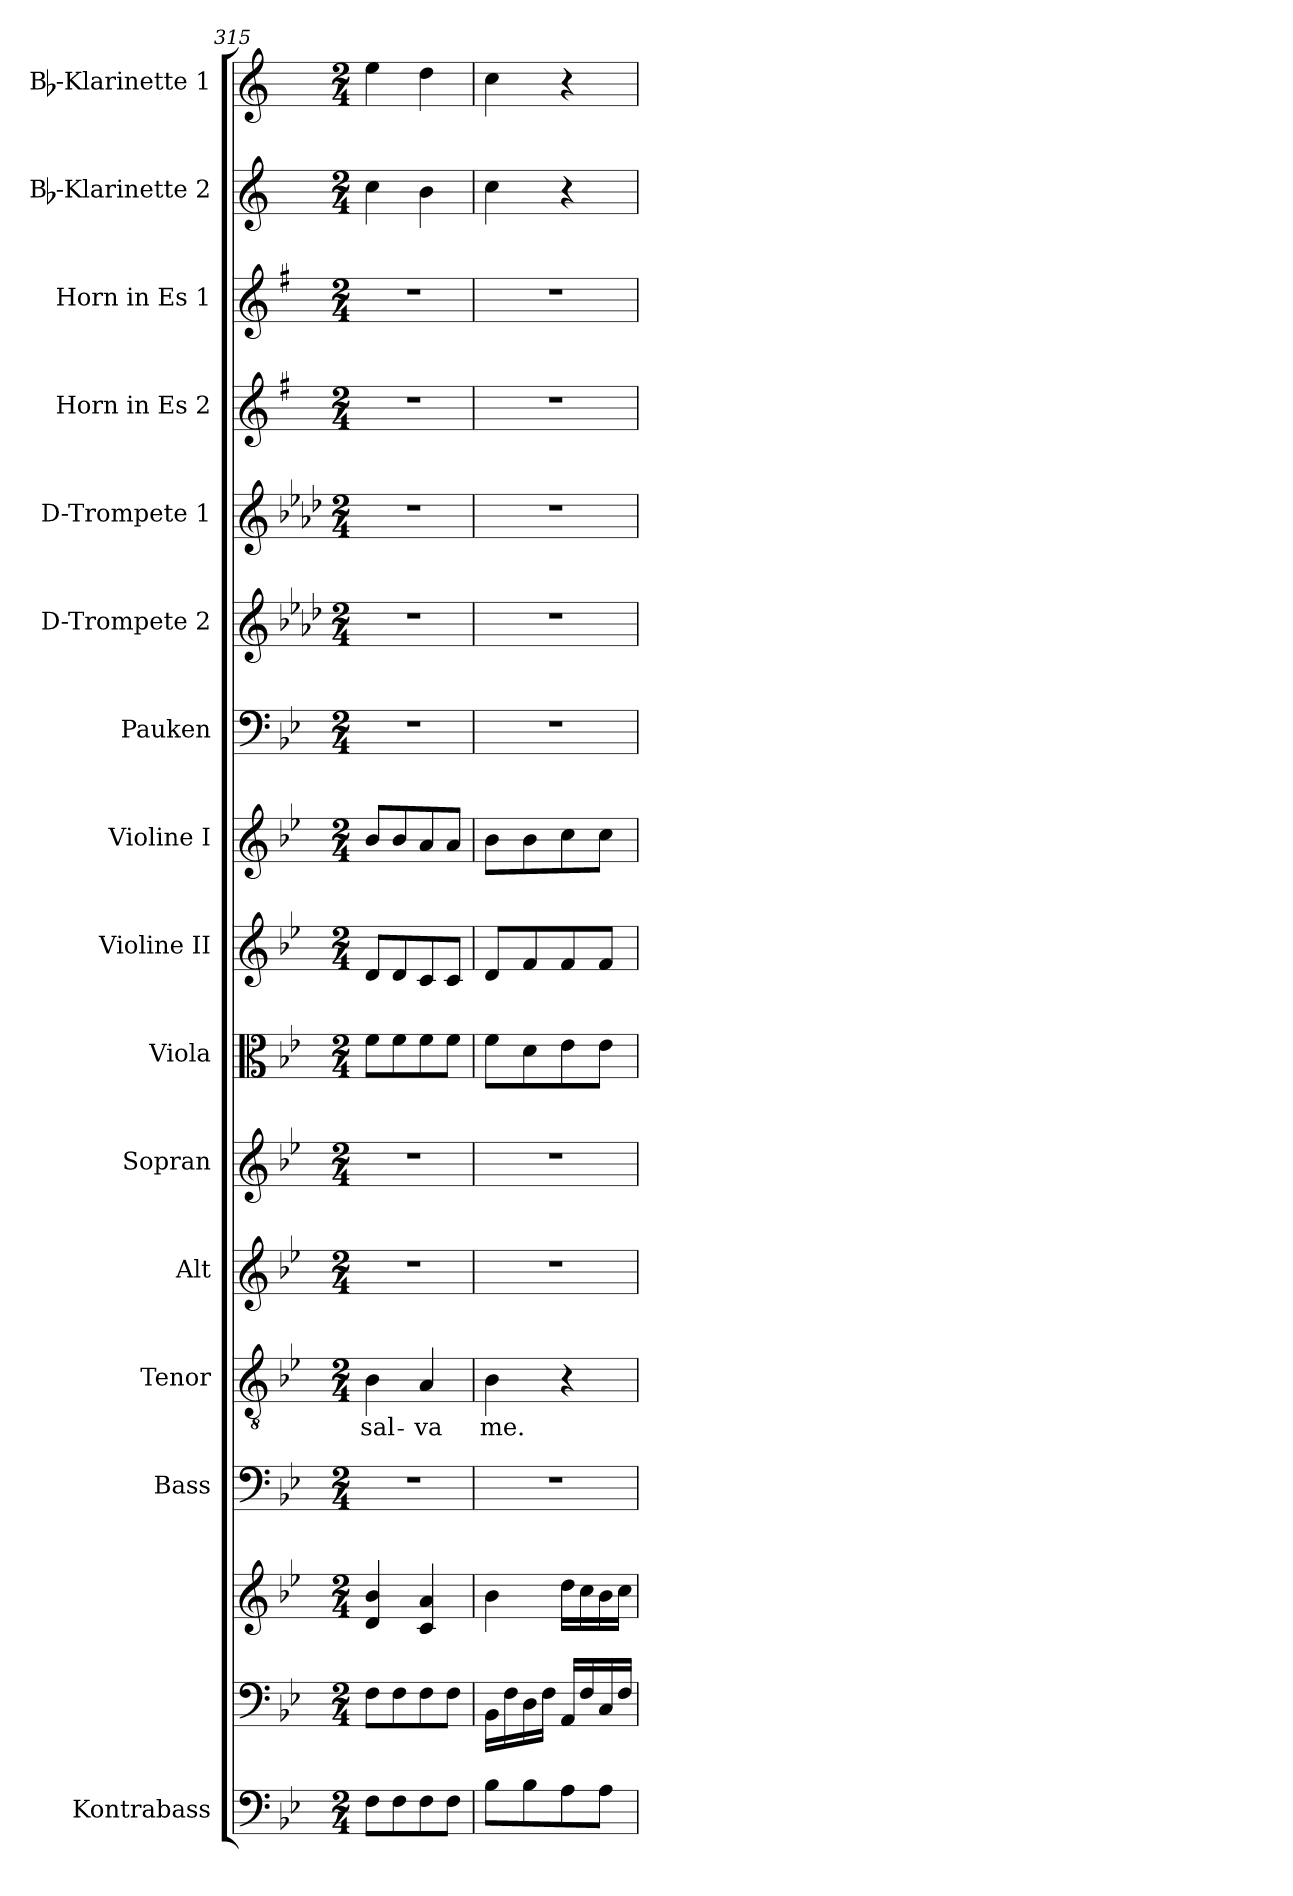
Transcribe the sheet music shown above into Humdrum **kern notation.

**kern	**kern	**kern	**kern	**kern	**text	**kern	**kern	**kern	**kern	**kern	**kern	**kern	**kern	**kern	**kern	**kern	**kern
*part16	*part15	*part15	*part14	*part13	*part13	*part12	*part11	*part10	*part9	*part8	*part7	*part6	*part5	*part4	*part3	*part2	*part1
*staff17	*staff16	*staff15	*staff14	*staff13	*staff13	*staff12	*staff11	*staff10	*staff9	*staff8	*staff7	*staff6	*staff5	*staff4	*staff3	*staff2	*staff1
*I"Kontrabass	*	*	*I"Bass	*I"Tenor	*	*I"Alt	*I"Sopran	*I"Viola	*I"Violine II	*I"Violine I	*I"Pauken	*I"D-Trompete 2	*I"D-Trompete 1	*I"Horn in Es 2	*I"Horn in Es 1	*I"Bb-Klarinette 2	*I"Bb-Klarinette 1
*I'Kb.	*	*	*I'B.	*I'T.	*	*I'A.	*I'S.	*I'Vla.	*I'Vl. II	*I'Vl. I	*I'Pk.	*I'D Trp. 2	*I'D Trp. 1	*	*	*I'Bb Kl. 2	*I'Bb Kl. 1
*clefF4	*clefF4	*clefG2	*clefF4	*clefGv2	*	*clefG2	*clefG2	*clefC3	*clefG2	*clefG2	*clefF4	*clefG2	*clefG2	*clefG2	*clefG2	*clefG2	*clefG2
*ITrd7c12	*	*	*	*	*	*	*	*	*	*	*	*ITrd-1c-2	*ITrd-1c-2	*ITrd5c9	*ITrd5c9	*ITrd1c2	*ITrd1c2
*k[b-e-]	*k[b-e-]	*k[b-e-]	*k[b-e-]	*k[b-e-]	*	*k[b-e-]	*k[b-e-]	*k[b-e-]	*k[b-e-]	*k[b-e-]	*k[b-e-]	*k[b-e-]	*k[b-e-]	*k[b-e-]	*k[b-e-]	*k[b-e-]	*k[b-e-]
*B-:	*B-:	*B-:	*B-:	*B-:	*	*B-:	*B-:	*B-:	*B-:	*B-:	*B-:	*B-:	*B-:	*B-:	*B-:	*B-:	*B-:
*M2/4	*M2/4	*M2/4	*M2/4	*M2/4	*	*M2/4	*M2/4	*M2/4	*M2/4	*M2/4	*M2/4	*M2/4	*M2/4	*M2/4	*M2/4	*M2/4	*M2/4
=315	=315	=315	=315	=315	=315	=315	=315	=315	=315	=315	=315	=315	=315	=315	=315	=315	=315
!	!	!	!	!	!LO:LY:b	!	!	!	!	!	!	!	!	!	!	!	!
8FF\L	8F\L	4d/ 4b-/	2r	4B-\	sal-	2r	2r	8f\L	8d/L	8b-/L	2r	2r	2r	2r	2r	4b-\	4dd\
8FF\	8F\	.	.	.	.	.	.	8f\	8d/	8b-/	.	.	.	.	.	.	.
!	!	!	!	!	!LO:LY:b	!	!	!	!	!	!	!	!	!	!	!	!
8FF\	8F\	4c/ 4a/	.	4A/	-va	.	.	8f\	8c/	8a/	.	.	.	.	.	4a\	4cc\
8FF\J	8F\J	.	.	.	.	.	.	8f\J	8c/J	8a/J	.	.	.	.	.	.	.
=316	=316	=316	=316	=316	=316	=316	=316	=316	=316	=316	=316	=316	=316	=316	=316	=316	=316
!	!	!	!	!	!LO:LY:b	!	!	!	!	!	!	!	!	!	!	!	!
8BB-\L	16BB-\LL	4b-\	2r	4B-\	me.	2r	2r	8f\L	8d/L	8b-\L	2r	2r	2r	2r	2r	4b-\	4b-\
.	16F\	.	.	.	.	.	.	.	.	.	.	.	.	.	.	.	.
8BB-\	16D\	.	.	.	.	.	.	8d\	8f/	8b-\	.	.	.	.	.	.	.
.	16F\JJ	.	.	.	.	.	.	.	.	.	.	.	.	.	.	.	.
8AA\	16AA/LL	16dd\LL	.	4r	.	.	.	8e-\	8f/	8cc\	.	.	.	.	.	4r	4r
.	16F/	16cc\	.	.	.	.	.	.	.	.	.	.	.	.	.	.	.
8AA\J	16C/	16b-\	.	.	.	.	.	8e-\J	8f/J	8cc\J	.	.	.	.	.	.	.
.	16F/JJ	16cc\JJ	.	.	.	.	.	.	.	.	.	.	.	.	.	.	.
=	=	=	=	=	=	=	=	=	=	=	=	=	=	=	=	=	=
*-	*-	*-	*-	*-	*-	*-	*-	*-	*-	*-	*-	*-	*-	*-	*-	*-	*-
